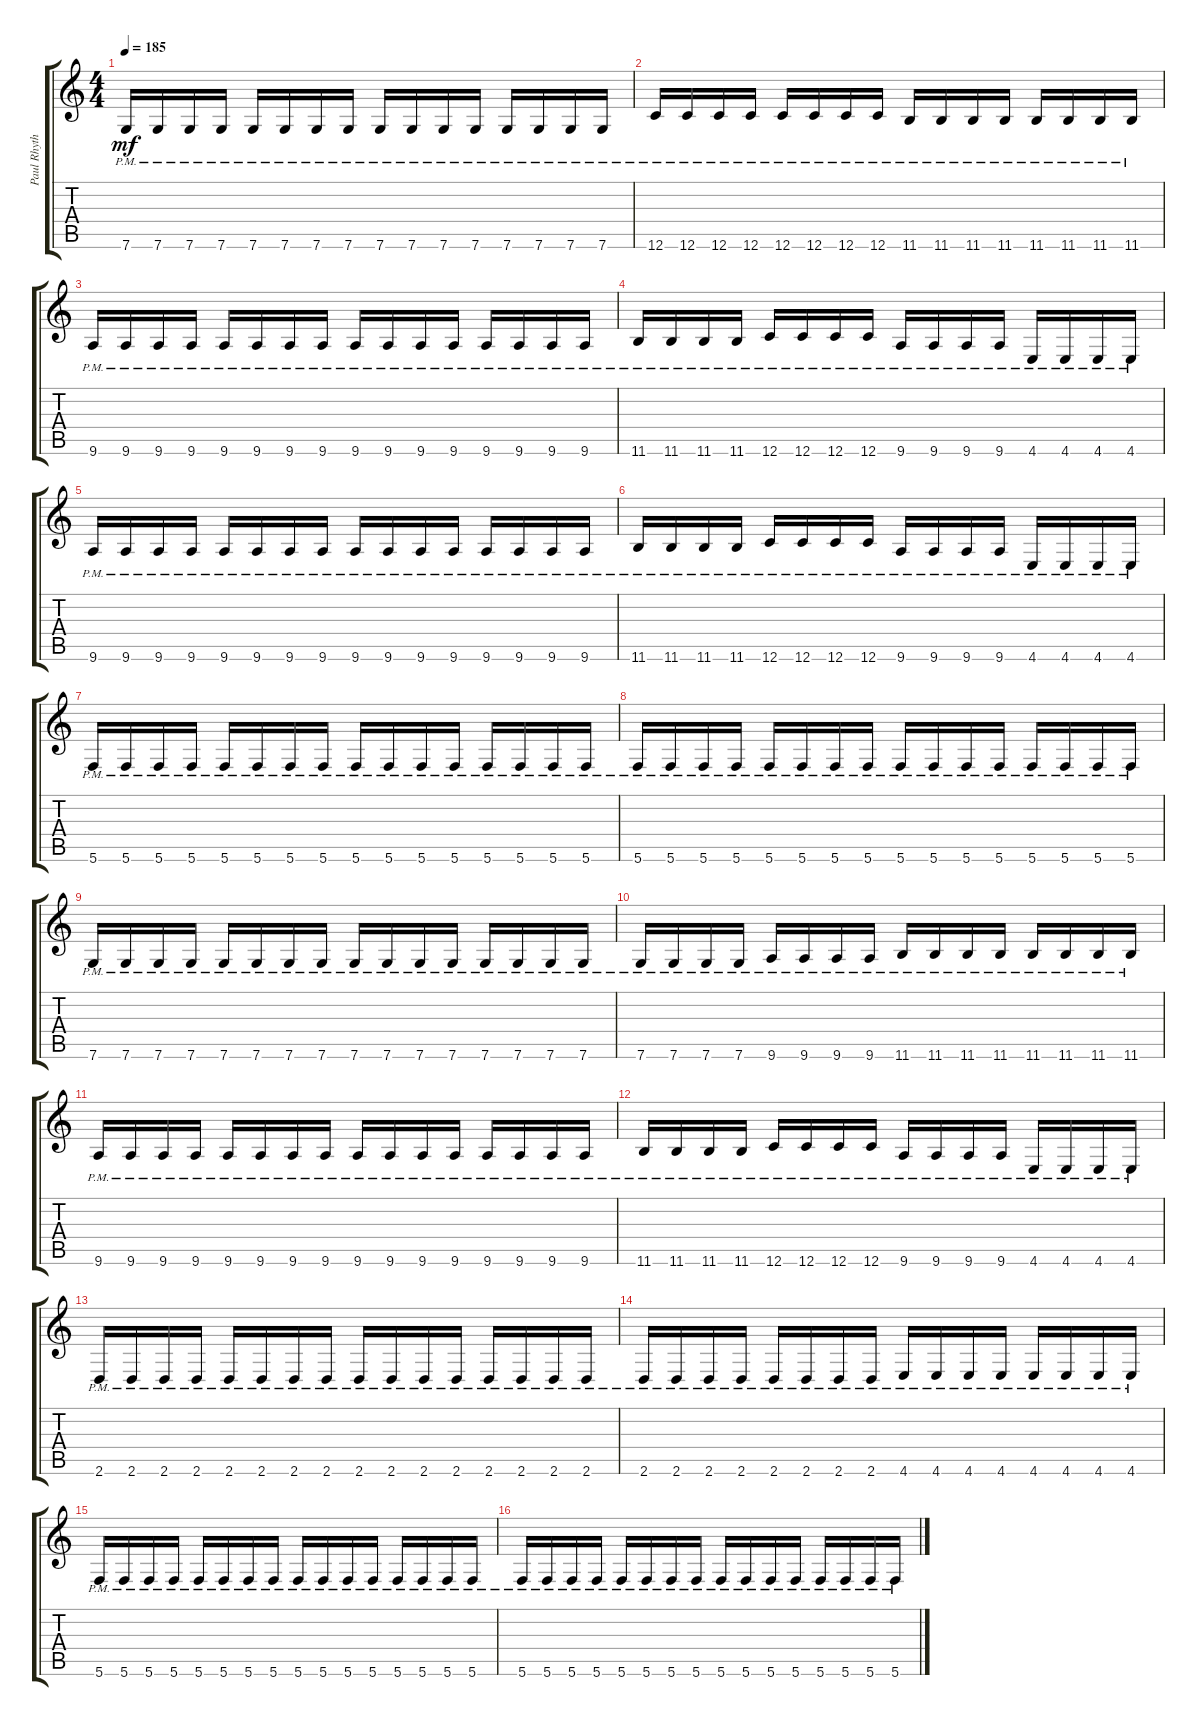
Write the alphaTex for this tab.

\track ("Paul Rhythm" "Paul Rhyth") {instrument distortionguitar}
\staff {score tabs}
\tuning (D4 A3 F3 C3 G2 C2) {hide}
\ts (4 4)
\tempo 185
\clef g2
\ks c
7.6{pm}.16{dy mf} 7.6{pm}.16 7.6{pm}.16 7.6{pm}.16 7.6{pm}.16 7.6{pm}.16 7.6{pm}.16 7.6{pm}.16 7.6{pm}.16 7.6{pm}.16 7.6{pm}.16 7.6{pm}.16 7.6{pm}.16 7.6{pm}.16 7.6{pm}.16 7.6{pm}.16 |
12.6{pm}.16 12.6{pm}.16 12.6{pm}.16 12.6{pm}.16 12.6{pm}.16 12.6{pm}.16 12.6{pm}.16 12.6{pm}.16 11.6{pm}.16 11.6{pm}.16 11.6{pm}.16 11.6{pm}.16 11.6{pm}.16 11.6{pm}.16 11.6{pm}.16 11.6{pm}.16 |
9.6{pm}.16 9.6{pm}.16 9.6{pm}.16 9.6{pm}.16 9.6{pm}.16 9.6{pm}.16 9.6{pm}.16 9.6{pm}.16 9.6{pm}.16 9.6{pm}.16 9.6{pm}.16 9.6{pm}.16 9.6{pm}.16 9.6{pm}.16 9.6{pm}.16 9.6{pm}.16 |
11.6{pm}.16 11.6{pm}.16 11.6{pm}.16 11.6{pm}.16 12.6{pm}.16 12.6{pm}.16 12.6{pm}.16 12.6{pm}.16 9.6{pm}.16 9.6{pm}.16 9.6{pm}.16 9.6{pm}.16 4.6{pm}.16 4.6{pm}.16 4.6{pm}.16 4.6{pm}.16 |
9.6{pm}.16 9.6{pm}.16 9.6{pm}.16 9.6{pm}.16 9.6{pm}.16 9.6{pm}.16 9.6{pm}.16 9.6{pm}.16 9.6{pm}.16 9.6{pm}.16 9.6{pm}.16 9.6{pm}.16 9.6{pm}.16 9.6{pm}.16 9.6{pm}.16 9.6{pm}.16 |
11.6{pm}.16 11.6{pm}.16 11.6{pm}.16 11.6{pm}.16 12.6{pm}.16 12.6{pm}.16 12.6{pm}.16 12.6{pm}.16 9.6{pm}.16 9.6{pm}.16 9.6{pm}.16 9.6{pm}.16 4.6{pm}.16 4.6{pm}.16 4.6{pm}.16 4.6{pm}.16 |
5.6{pm}.16 5.6{pm}.16 5.6{pm}.16 5.6{pm}.16 5.6{pm}.16 5.6{pm}.16 5.6{pm}.16 5.6{pm}.16 5.6{pm}.16 5.6{pm}.16 5.6{pm}.16 5.6{pm}.16 5.6{pm}.16 5.6{pm}.16 5.6{pm}.16 5.6{pm}.16 |
5.6{pm}.16 5.6{pm}.16 5.6{pm}.16 5.6{pm}.16 5.6{pm}.16 5.6{pm}.16 5.6{pm}.16 5.6{pm}.16 5.6{pm}.16 5.6{pm}.16 5.6{pm}.16 5.6{pm}.16 5.6{pm}.16 5.6{pm}.16 5.6{pm}.16 5.6{pm}.16 |
7.6{pm}.16 7.6{pm}.16 7.6{pm}.16 7.6{pm}.16 7.6{pm}.16 7.6{pm}.16 7.6{pm}.16 7.6{pm}.16 7.6{pm}.16 7.6{pm}.16 7.6{pm}.16 7.6{pm}.16 7.6{pm}.16 7.6{pm}.16 7.6{pm}.16 7.6{pm}.16 |
7.6{pm}.16 7.6{pm}.16 7.6{pm}.16 7.6{pm}.16 9.6{pm}.16 9.6{pm}.16 9.6{pm}.16 9.6{pm}.16 11.6{pm}.16 11.6{pm}.16 11.6{pm}.16 11.6{pm}.16 11.6{pm}.16 11.6{pm}.16 11.6{pm}.16 11.6{pm}.16 |
9.6{pm}.16 9.6{pm}.16 9.6{pm}.16 9.6{pm}.16 9.6{pm}.16 9.6{pm}.16 9.6{pm}.16 9.6{pm}.16 9.6{pm}.16 9.6{pm}.16 9.6{pm}.16 9.6{pm}.16 9.6{pm}.16 9.6{pm}.16 9.6{pm}.16 9.6{pm}.16 |
11.6{pm}.16 11.6{pm}.16 11.6{pm}.16 11.6{pm}.16 12.6{pm}.16 12.6{pm}.16 12.6{pm}.16 12.6{pm}.16 9.6{pm}.16 9.6{pm}.16 9.6{pm}.16 9.6{pm}.16 4.6{pm}.16 4.6{pm}.16 4.6{pm}.16 4.6{pm}.16 |
2.6{pm}.16 2.6{pm}.16 2.6{pm}.16 2.6{pm}.16 2.6{pm}.16 2.6{pm}.16 2.6{pm}.16 2.6{pm}.16 2.6{pm}.16 2.6{pm}.16 2.6{pm}.16 2.6{pm}.16 2.6{pm}.16 2.6{pm}.16 2.6{pm}.16 2.6{pm}.16 |
2.6{pm}.16 2.6{pm}.16 2.6{pm}.16 2.6{pm}.16 2.6{pm}.16 2.6{pm}.16 2.6{pm}.16 2.6{pm}.16 4.6{pm}.16 4.6{pm}.16 4.6{pm}.16 4.6{pm}.16 4.6{pm}.16 4.6{pm}.16 4.6{pm}.16 4.6{pm}.16 |
5.6{pm}.16 5.6{pm}.16 5.6{pm}.16 5.6{pm}.16 5.6{pm}.16 5.6{pm}.16 5.6{pm}.16 5.6{pm}.16 5.6{pm}.16 5.6{pm}.16 5.6{pm}.16 5.6{pm}.16 5.6{pm}.16 5.6{pm}.16 5.6{pm}.16 5.6{pm}.16 |
5.6{pm}.16 5.6{pm}.16 5.6{pm}.16 5.6{pm}.16 5.6{pm}.16 5.6{pm}.16 5.6{pm}.16 5.6{pm}.16 5.6{pm}.16 5.6{pm}.16 5.6{pm}.16 5.6{pm}.16 5.6{pm}.16 5.6{pm}.16 5.6{pm}.16 5.6{pm}.16
